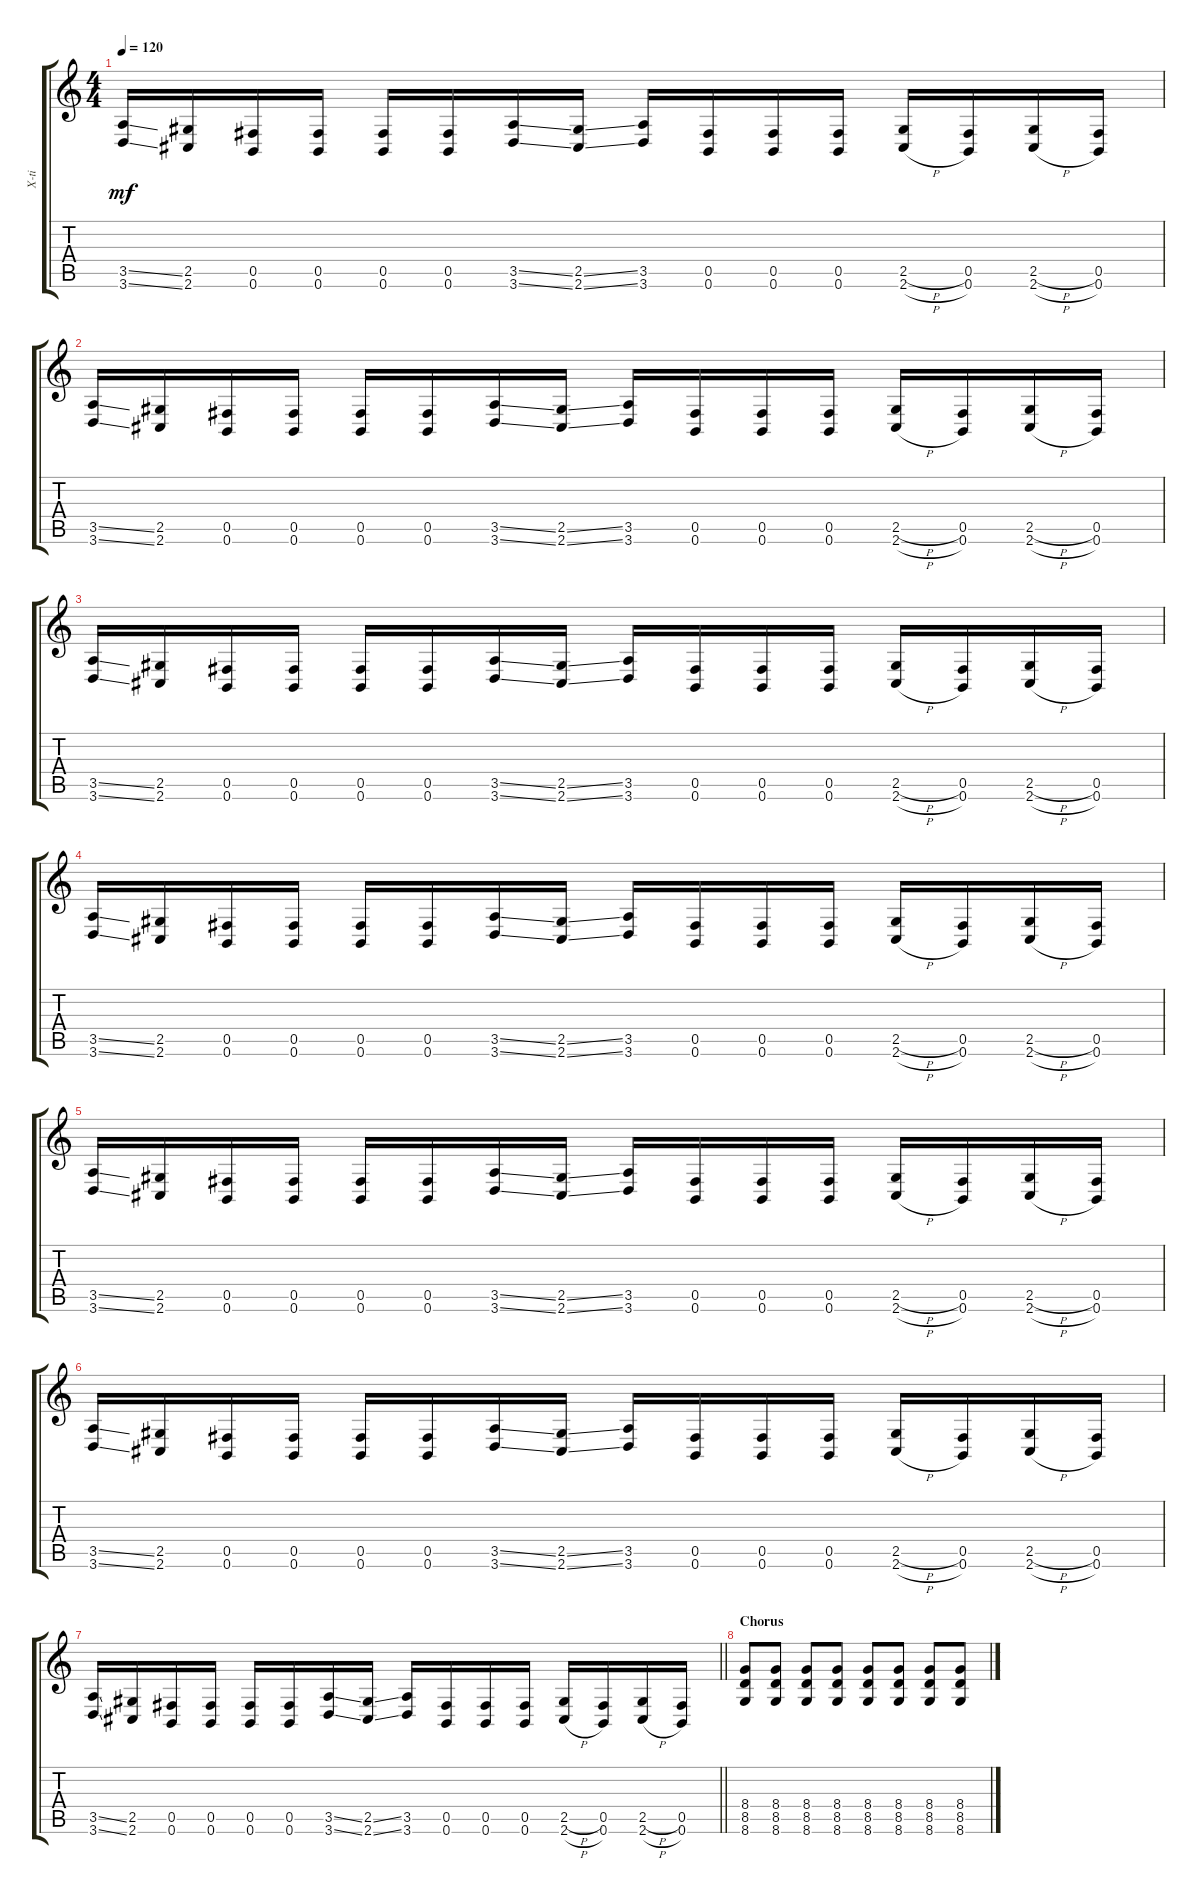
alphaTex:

\track ("X-ti" "X-ti") {instrument distortionguitar}
\staff {score tabs}
\tuning (Db4 Ab3 E3 B2 Gb2 B1) {hide}
\ts (4 4)
\tempo 120
\clef g2
\ks c
(3.5{ss} 3.6{ss}).16{dy mf} (2.5 2.6).16 (0.5 0.6).16 (0.5 0.6).16 (0.5 0.6).16 (0.5 0.6).16 (3.5{ss} 3.6{ss}).16 (2.5{ss} 2.6{ss}).16 (3.5 3.6).16 (0.5 0.6).16 (0.5 0.6).16 (0.5 0.6).16 (2.5{h} 2.6{h}).16 (0.5 0.6).16 (2.5{h} 2.6{h}).16 (0.5 0.6).16 |
(3.5{ss} 3.6{ss}).16 (2.5 2.6).16 (0.5 0.6).16 (0.5 0.6).16 (0.5 0.6).16 (0.5 0.6).16 (3.5{ss} 3.6{ss}).16 (2.5{ss} 2.6{ss}).16 (3.5 3.6).16 (0.5 0.6).16 (0.5 0.6).16 (0.5 0.6).16 (2.5{h} 2.6{h}).16 (0.5 0.6).16 (2.5{h} 2.6{h}).16 (0.5 0.6).16 |
(3.5{ss} 3.6{ss}).16 (2.5 2.6).16 (0.5 0.6).16 (0.5 0.6).16 (0.5 0.6).16 (0.5 0.6).16 (3.5{ss} 3.6{ss}).16 (2.5{ss} 2.6{ss}).16 (3.5 3.6).16 (0.5 0.6).16 (0.5 0.6).16 (0.5 0.6).16 (2.5{h} 2.6{h}).16 (0.5 0.6).16 (2.5{h} 2.6{h}).16 (0.5 0.6).16 |
(3.5{ss} 3.6{ss}).16 (2.5 2.6).16 (0.5 0.6).16 (0.5 0.6).16 (0.5 0.6).16 (0.5 0.6).16 (3.5{ss} 3.6{ss}).16 (2.5{ss} 2.6{ss}).16 (3.5 3.6).16 (0.5 0.6).16 (0.5 0.6).16 (0.5 0.6).16 (2.5{h} 2.6{h}).16 (0.5 0.6).16 (2.5{h} 2.6{h}).16 (0.5 0.6).16 |
(3.5{ss} 3.6{ss}).16 (2.5 2.6).16 (0.5 0.6).16 (0.5 0.6).16 (0.5 0.6).16 (0.5 0.6).16 (3.5{ss} 3.6{ss}).16 (2.5{ss} 2.6{ss}).16 (3.5 3.6).16 (0.5 0.6).16 (0.5 0.6).16 (0.5 0.6).16 (2.5{h} 2.6{h}).16 (0.5 0.6).16 (2.5{h} 2.6{h}).16 (0.5 0.6).16 |
(3.5{ss} 3.6{ss}).16 (2.5 2.6).16 (0.5 0.6).16 (0.5 0.6).16 (0.5 0.6).16 (0.5 0.6).16 (3.5{ss} 3.6{ss}).16 (2.5{ss} 2.6{ss}).16 (3.5 3.6).16 (0.5 0.6).16 (0.5 0.6).16 (0.5 0.6).16 (2.5{h} 2.6{h}).16 (0.5 0.6).16 (2.5{h} 2.6{h}).16 (0.5 0.6).16 |
\barLineRight lightlight
(3.5{ss} 3.6{ss}).16 (2.5 2.6).16 (0.5 0.6).16 (0.5 0.6).16 (0.5 0.6).16 (0.5 0.6).16 (3.5{ss} 3.6{ss}).16 (2.5{ss} 2.6{ss}).16 (3.5 3.6).16 (0.5 0.6).16 (0.5 0.6).16 (0.5 0.6).16 (2.5{h} 2.6{h}).16 (0.5 0.6).16 (2.5{h} 2.6{h}).16 (0.5 0.6).16 |
\section ("" "Chorus")
(8.4 8.5 8.6).8 (8.4 8.5 8.6).8 (8.4 8.5 8.6).8 (8.4 8.5 8.6).8 (8.4 8.5 8.6).8 (8.4 8.5 8.6).8 (8.4 8.5 8.6).8 (8.4 8.5 8.6).8
